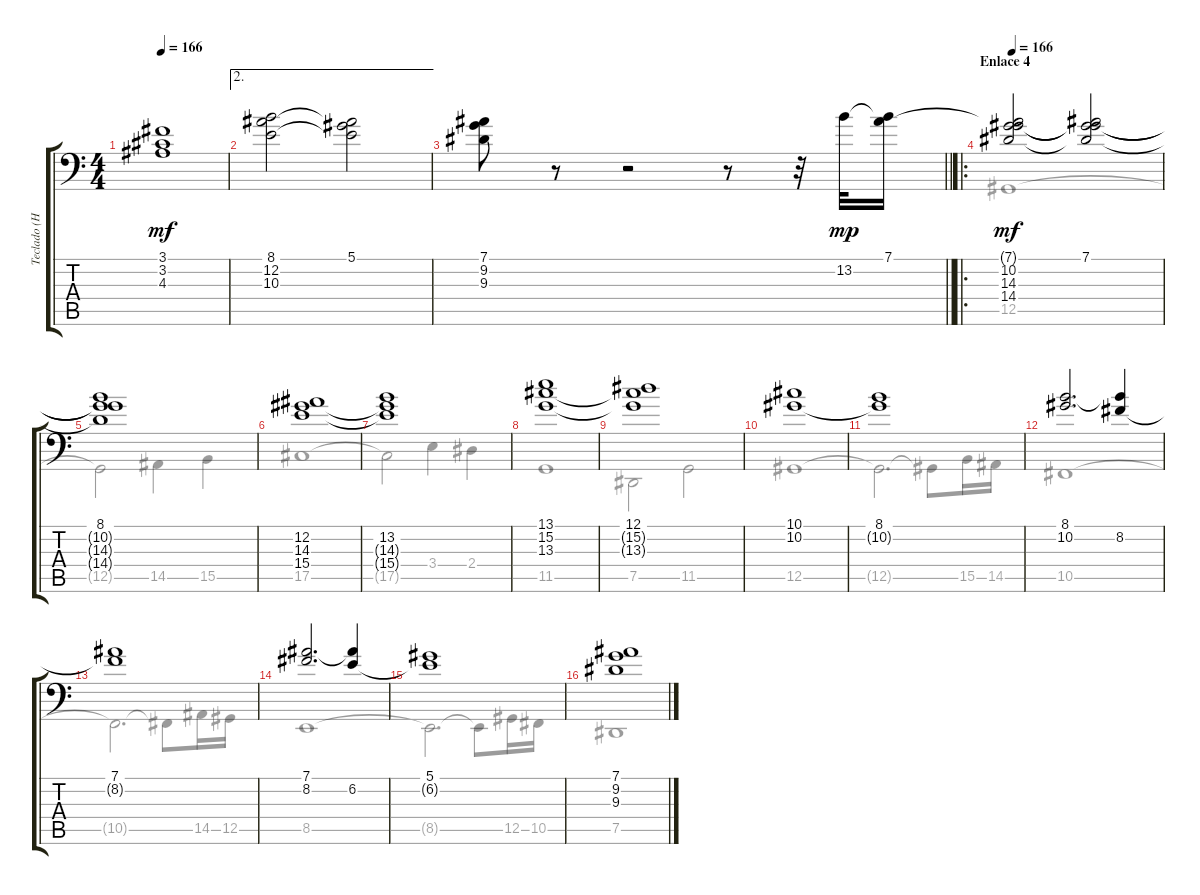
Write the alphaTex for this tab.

\track ("Teclado (Hugo Bistolfi)" "Teclado (H") {instrument stringensemble1}
\staff {score tabs}
\tuning (Eb4 Bb3 Gb3 Db3 Ab1 Eb1) {hide}
\voice
\ts (4 4)
\tempo 166
\clef f4
\ks c
(3.1{t} 3.2 4.3).1{dy mf} |
\ae 2
(8.1 12.2 10.3).2 (5.1 12.2{t} 10.3{t}).2 |
\barLineRight lightlight
(7.1 9.2 9.3).8 r.8 r.2 r.8 r.32 13.2.32{dy mp} (7.1 13.2{t}).16 |
\ro
\section ("" "Enlace 4")
\tempo 166
(7.1{t} 10.2 14.3 14.4).2{dy mf volume 16} (7.1 10.2{t} 14.3{t} 14.4{t}).2 |
(8.1 10.2{t} 14.3{t} 14.4{t}).1 |
(12.2 14.3 15.4).1 |
(13.2 14.3{t} 15.4{t}).1 |
(13.1 15.2 13.3).1 |
(12.1 15.2{t} 13.3{t}).1 |
(10.1 10.2).1 |
(8.1 10.2{t}).1 |
(8.1 10.2).2{d} (8.1{t} 8.2).4 |
(7.1 8.2{t}).1 |
(7.1 8.2).2{d} (7.1{t} 6.2).4 |
(5.1 6.2{t}).1 |
(7.1 9.2 9.3).1
\voice
\clef f4
\ottava regular
\simile none
\ks c
|
|
\barLineRight lightlight
|
12.5.1 |
12.5{t}.2 14.5.4 15.5.4 |
17.5.1 |
17.5{t}.2 3.4.4 2.4.4 |
11.5.1 |
7.5.2 11.5.2 |
12.5.1 |
12.5{t}.2{d} 12.5{t}.8 15.5.16 14.5.16 |
10.5.1 |
10.5{t}.2{d} 10.5{t}.8 14.5.16 12.5.16 |
8.5.1 |
8.5{t}.2{d} 8.5{t}.8 12.5.16 10.5.16 |
7.5.1
